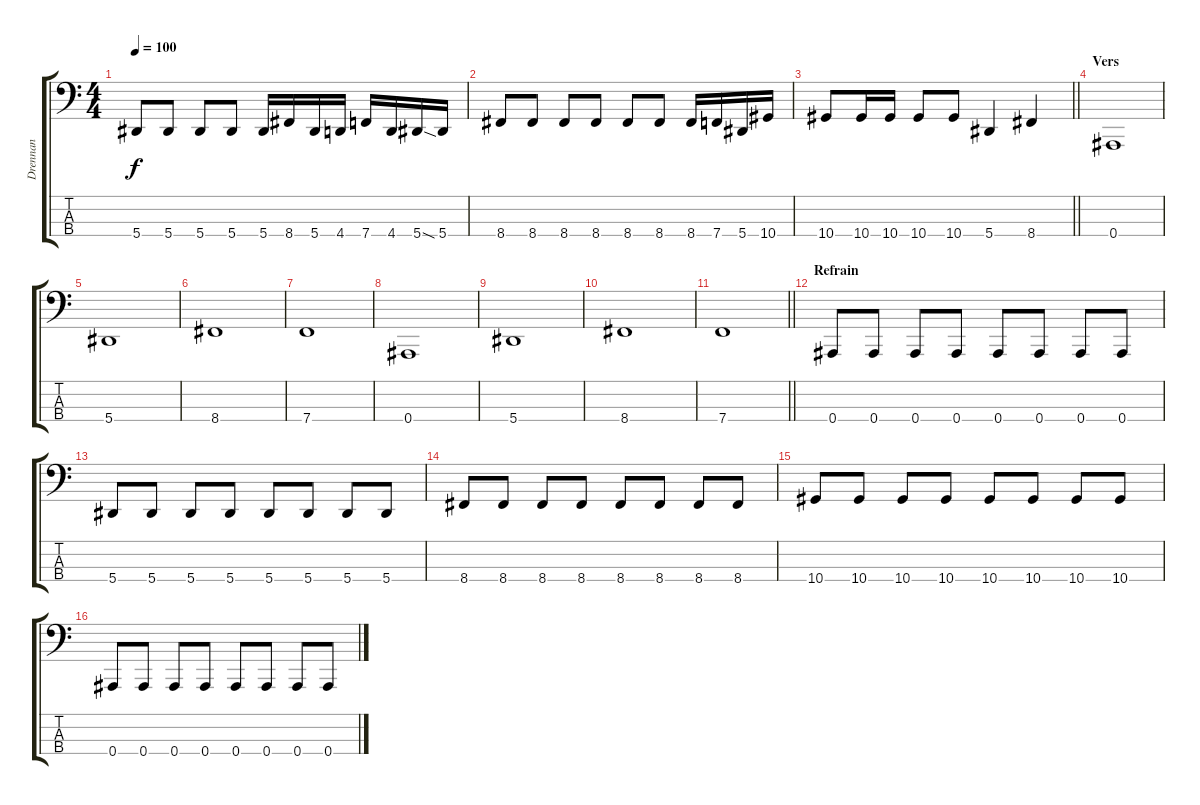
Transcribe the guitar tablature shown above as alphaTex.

\track ("Drennan" "Drennan") {instrument electricbasspick}
\staff {score tabs}
\tuning (Eb2 Bb1 F1 Bb0) {hide}
\ts (4 4)
\tempo 100
\clef f4
\ks c
5.4.8{dy f} 5.4.8 5.4.8 5.4.8 5.4.16 8.4.16 5.4.16 4.4.16 7.4.16 4.4.16 5.4{sod}.16 5.4.16 |
8.4.8 8.4.8 8.4.8 8.4.8 8.4.8 8.4.8 8.4.16 7.4.16 5.4.16 10.4.16 |
\barLineRight lightlight
10.4.8 10.4.16 10.4.16 10.4.8 10.4.8 5.4.4 8.4.4 |
\section ("" "Vers")
0.4.1 |
5.4.1 |
8.4.1 |
7.4.1 |
0.4.1 |
5.4.1 |
8.4.1 |
\barLineRight lightlight
7.4.1 |
\section ("" "Refrain")
0.4.8 0.4.8 0.4.8 0.4.8 0.4.8 0.4.8 0.4.8 0.4.8 |
5.4.8 5.4.8 5.4.8 5.4.8 5.4.8 5.4.8 5.4.8 5.4.8 |
8.4.8 8.4.8 8.4.8 8.4.8 8.4.8 8.4.8 8.4.8 8.4.8 |
10.4.8 10.4.8 10.4.8 10.4.8 10.4.8 10.4.8 10.4.8 10.4.8 |
0.4.8 0.4.8 0.4.8 0.4.8 0.4.8 0.4.8 0.4.8 0.4.8
